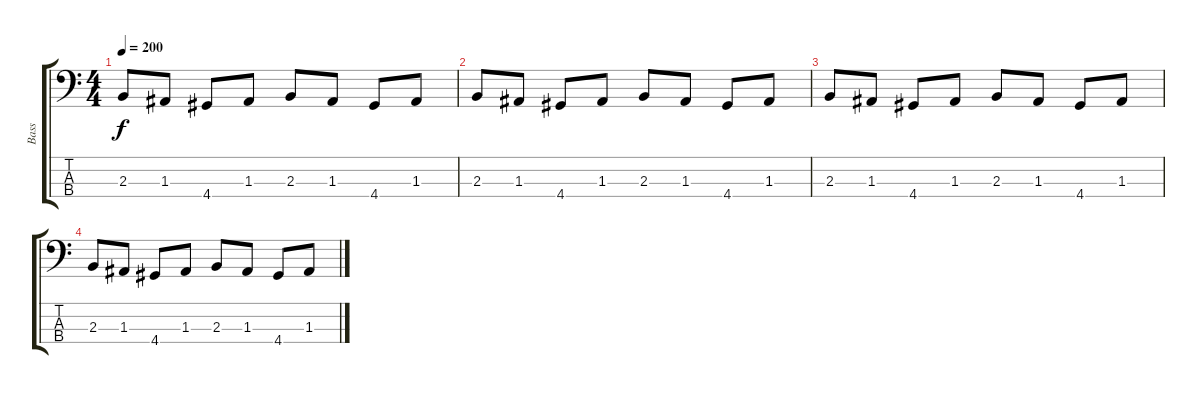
\track ("Bass" "Bass") {instrument electricbassfinger}
\staff {score tabs}
\tuning (G2 D2 A1 E1) {hide}
\ts (4 4)
\tempo 200
\clef f4
\ks c
2.3.8{dy f} 1.3.8 4.4.8 1.3.8 2.3.8 1.3.8 4.4.8 1.3.8 |
2.3.8 1.3.8 4.4.8 1.3.8 2.3.8 1.3.8 4.4.8 1.3.8 |
2.3.8 1.3.8 4.4.8 1.3.8 2.3.8 1.3.8 4.4.8 1.3.8 |
2.3.8 1.3.8 4.4.8 1.3.8 2.3.8 1.3.8 4.4.8 1.3.8
